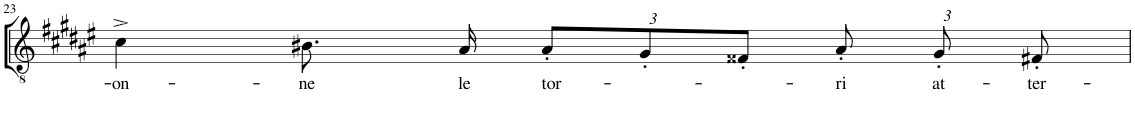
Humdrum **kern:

**kern	**text
*part1	*part1
*staff1	*staff1
*I"TI	*
!!LO:PB:g=z
*clefGv2	*
*k[f#c#g#d#a#e#]	*
*M4/4	*
*met(c)	*
=23	=23
!	!LO:LY:b
4c#^\	-on-
!	!LO:LY:b
8.B#X\	-ne
!	!LO:LY:b
16A#/	le
*Xbrackettup	*
!	!LO:LY:b
12A#'/L	tor-
12G#'/	.
12F##X'/J	.
!	!LO:LY:b
12A#'/	-ri
!	!LO:LY:b
12G#'/	at-
!	!LO:LY:b
12F#X'/	-ter-
=	=
*-	*-
